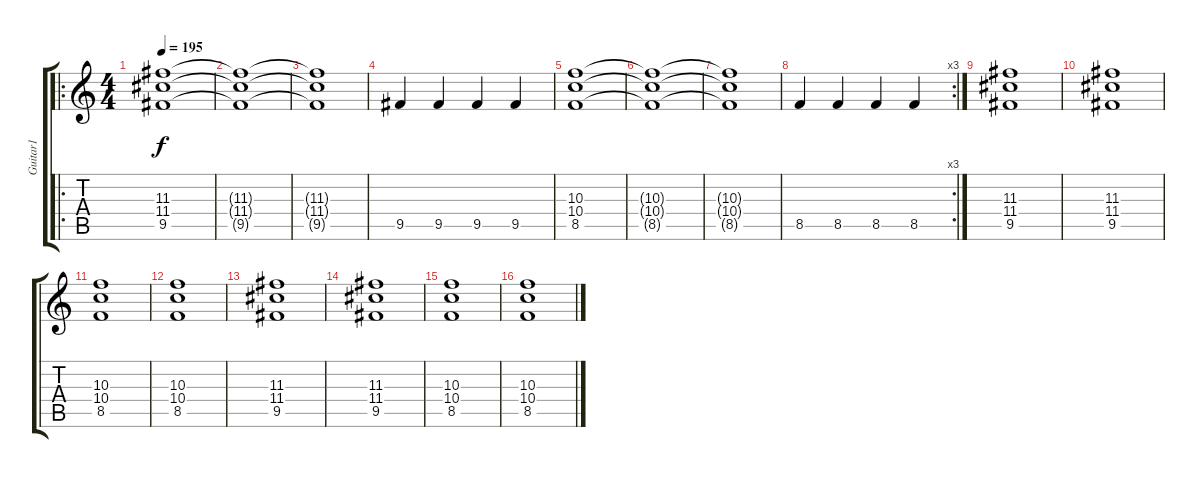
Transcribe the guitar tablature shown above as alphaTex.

\track ("Guitar1" "Guitar1") {instrument distortionguitar}
\staff {score tabs}
\tuning (E4 B3 G3 D3 A2 E2) {hide}
\ro
\ts (4 4)
\tempo 195
\clef g2
\ks c
(11.3 11.4 9.5).1{dy f} |
(11.3{t} 11.4{t} 9.5{t}).1 |
(11.3{t} 11.4{t} 9.5{t}).1 |
9.5.4 9.5.4 9.5.4 9.5.4 |
(10.3 10.4 8.5).1 |
(10.3{t} 10.4{t} 8.5{t}).1 |
(10.3{t} 10.4{t} 8.5{t}).1 |
\rc 3
8.5.4 8.5.4 8.5.4 8.5.4 |
(11.3 11.4 9.5).1 |
(11.3 11.4 9.5).1 |
(10.3 10.4 8.5).1 |
(10.3 10.4 8.5).1 |
(11.3 11.4 9.5).1 |
(11.3 11.4 9.5).1 |
(10.3 10.4 8.5).1 |
(10.3 10.4 8.5).1
